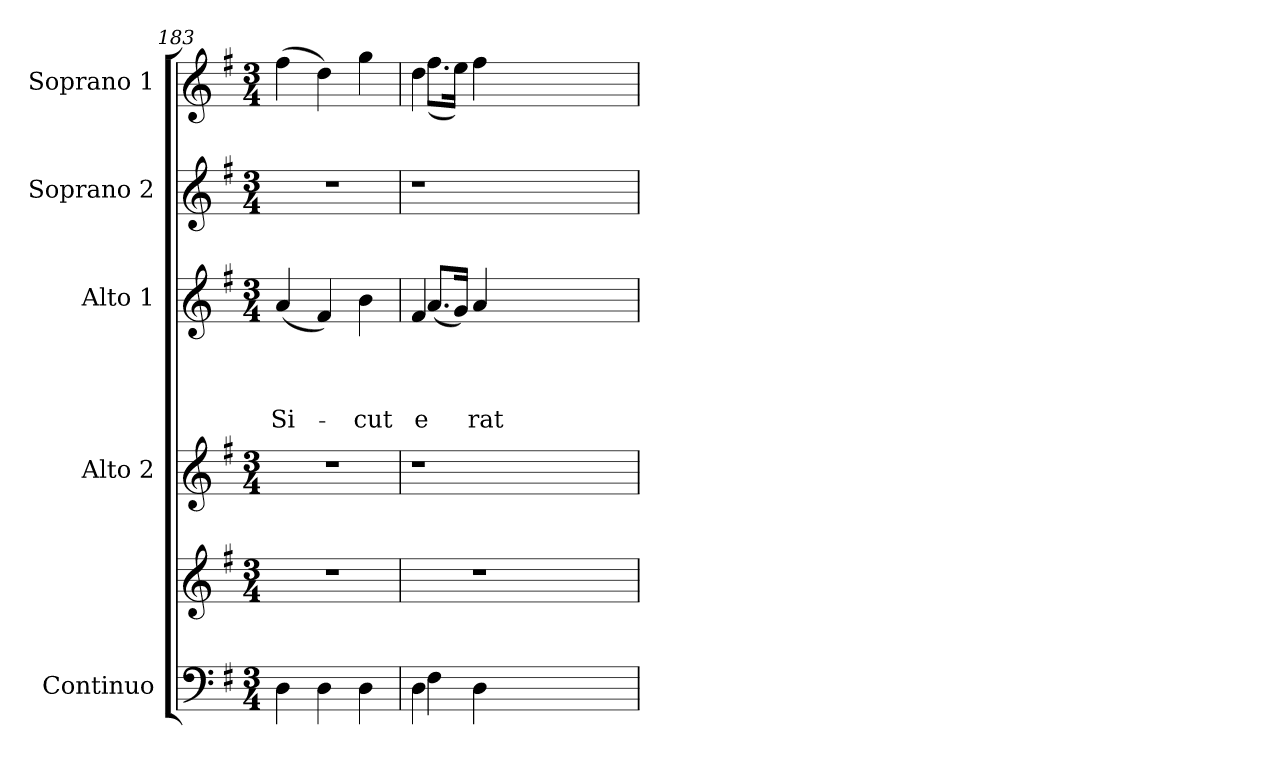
**kern	**kern	**kern	**kern	**text	**text	**text	**text	**kern	**kern
*part5	*part5	*part4	*part3	*part3	*part3	*part3	*part3	*part2	*part1
*staff6	*staff5	*staff4	*staff3	*staff3	*staff3	*staff3	*staff3	*staff2	*staff1
*I"Continuo	*	*I"Alto 2	*I"Alto 1	*	*	*	*	*I"Soprano 2	*I"Soprano 1
*	*	*I'A. 2	*I'A. 1	*	*	*	*	*I'S. 2	*I'S. 1
*clefF4	*clefG2	*clefG2	*clefG2	*	*	*	*	*clefG2	*clefG2
*k[f#]	*k[f#]	*k[f#]	*k[f#]	*	*	*	*	*k[f#]	*k[f#]
*G:	*G:	*G:	*G:	*	*	*	*	*G:	*G:
*M3/4	*M3/4	*M3/4	*M3/4	*	*	*	*	*M3/4	*M3/4
=183	=183	=183	=183	=183	=183	=183	=183	=183	=183
!	!LO:N:vis=1	!LO:N:vis=1	!	!	!	!	!LO:LY:b	!LO:N:vis=1	!
4D\	2.r	2.r	(<4a/	.	.	.	Si-	2.r	(>4ff#\
4D\	.	.	4f#/)	.	.	.	.	.	4dd\)
!	!	!	!	!	!	!	!LO:LY:b	!	!
4D>\	.	.	4b\	.	.	.	-cut	.	4gg\
=184	=184	=184	=184	=184	=184	=184	=184	=184	=184
*^	*	*	*	*	*	*	*	*	*
!	!	!	!LO:N:vis=1	!	!	!	!	!LO:LY:b	!LO:N:vis=1	!
*	*	*	*	*^	*	*	*	*	*	*^
4D<\	4F#<\	4ryy	2.r	4f#/	(<8.a/L	.	.	.	e-	2.r	4dd\	(>8.ff#\L
.	.	.	.	.	16g/Jk)	.	.	.	.	.	.	16ee\Jk)
!	!	!	!	!	!	!	!	!	!LO:LY:b	!	!	!
2.ryy	4D\	1r	.	2.ryy	4a/	.	.	.	-rat	.	2.ryy	4ff#\
.	2.ryy	.	.	.	2.ryy	.	.	.	.	.	.	2.ryy
.	.	.	2ryy	.	.	.	.	.	.	2ryy	.	.
4ryy	.	.	.	4ryy	.	.	.	.	.	.	4ryy	.
*v	*v	*	*	*v	*v	*	*	*	*	*	*v	*v
=	=	=	=	=	=	=	=	=	=
*-	*-	*-	*-	*-	*-	*-	*-	*-	*-
